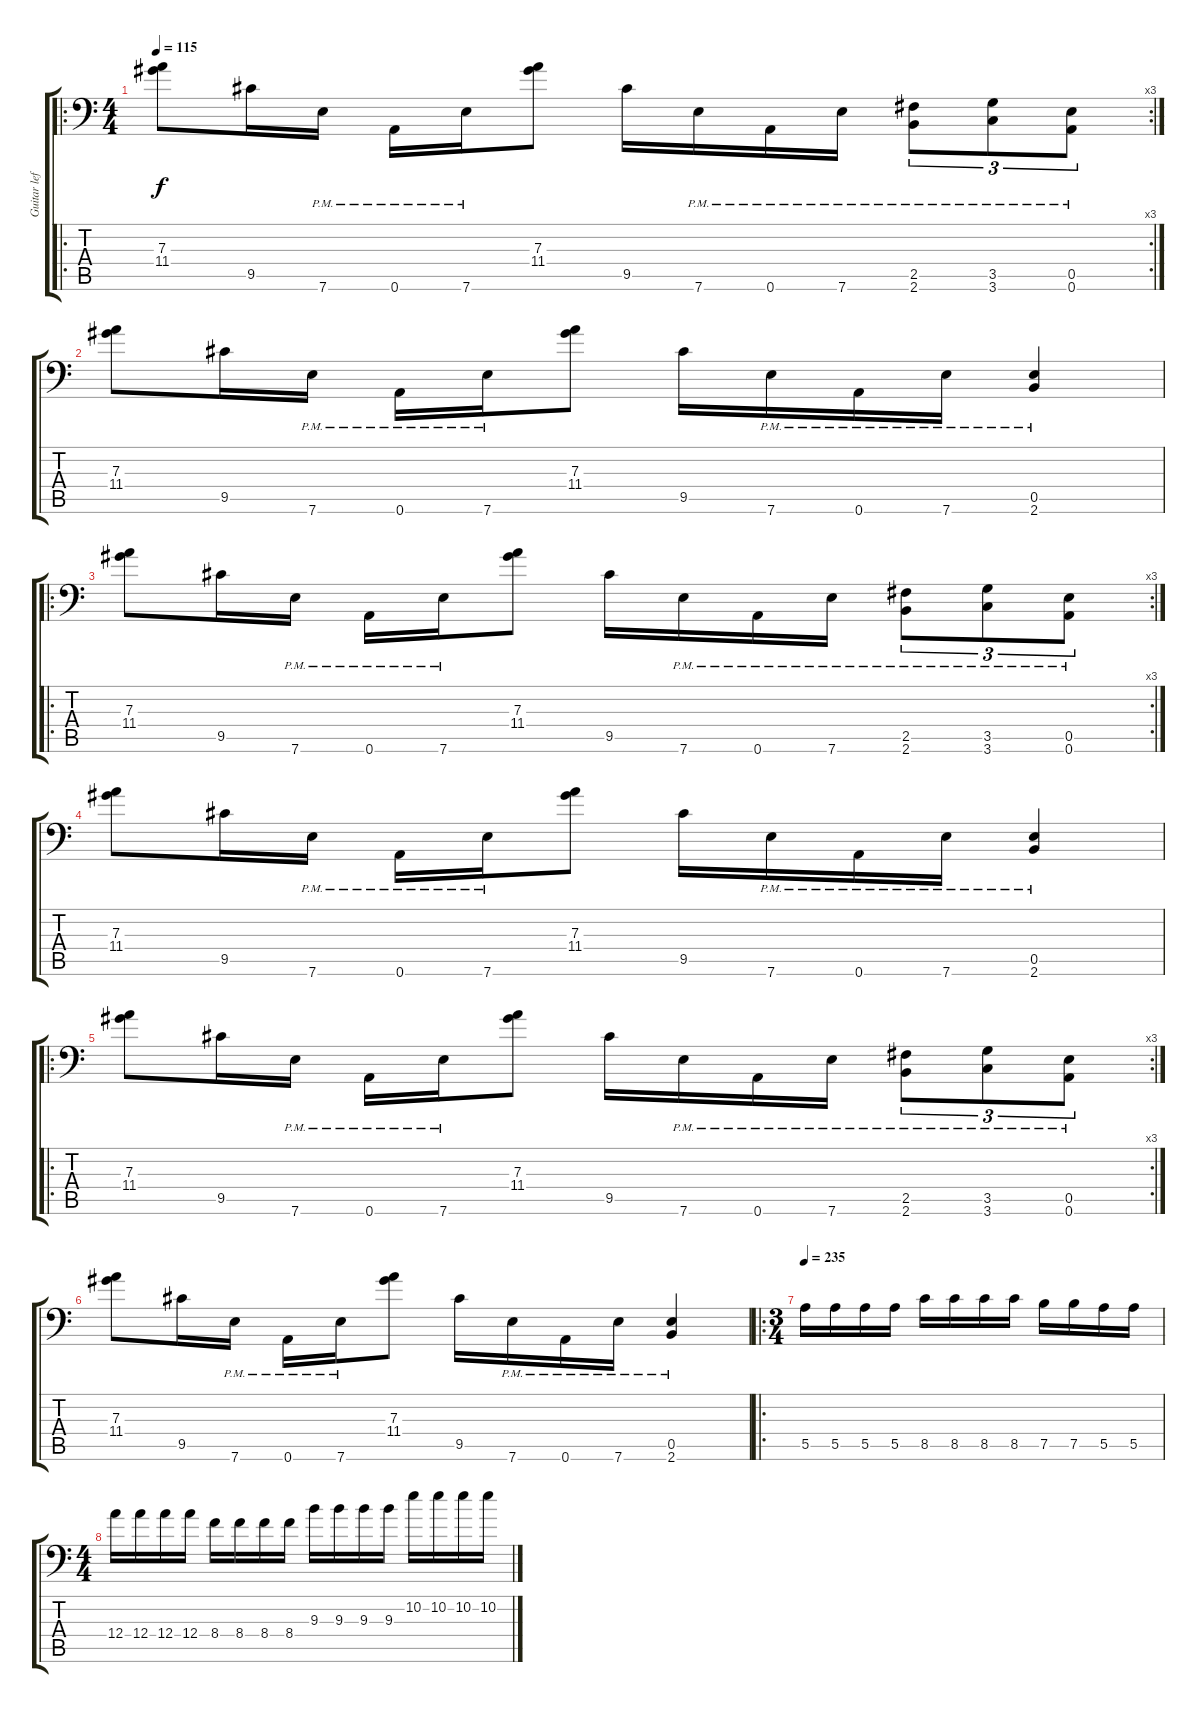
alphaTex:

\track ("Guitar left channel" "Guitar lef") {instrument distortionguitar}
\staff {score tabs}
\tuning (B3 Gb3 D3 A2 E2 A1) {hide}
\ro
\rc 3
\ts (4 4)
\tempo 115
\clef f4
\ks c
(7.3 11.4).8{dy f} 9.5.16 7.6{pm}.16 0.6{pm}.16 7.6{pm}.16 (7.3 11.4).8 9.5.16 7.6{pm}.16 0.6{pm}.16 7.6{pm}.16 (2.5 2.6{pm}).8{tu (3 2)} (3.5 3.6{pm}).8{tu (3 2)} (0.5 0.6{pm}).8{tu (3 2)} |
(7.3 11.4).8 9.5.16 7.6{pm}.16 0.6{pm}.16 7.6{pm}.16 (7.3 11.4).8 9.5.16 7.6{pm}.16 0.6{pm}.16 7.6{pm}.16 (0.5 2.6{pm}).4 |
\ro
\rc 3
(7.3 11.4).8 9.5.16 7.6{pm}.16 0.6{pm}.16 7.6{pm}.16 (7.3 11.4).8 9.5.16 7.6{pm}.16 0.6{pm}.16 7.6{pm}.16 (2.5 2.6{pm}).8{tu (3 2)} (3.5 3.6{pm}).8{tu (3 2)} (0.5 0.6{pm}).8{tu (3 2)} |
(7.3 11.4).8 9.5.16 7.6{pm}.16 0.6{pm}.16 7.6{pm}.16 (7.3 11.4).8 9.5.16 7.6{pm}.16 0.6{pm}.16 7.6{pm}.16 (0.5 2.6{pm}).4 |
\ro
\rc 3
(7.3 11.4).8 9.5.16 7.6{pm}.16 0.6{pm}.16 7.6{pm}.16 (7.3 11.4).8 9.5.16 7.6{pm}.16 0.6{pm}.16 7.6{pm}.16 (2.5 2.6{pm}).8{tu (3 2)} (3.5 3.6{pm}).8{tu (3 2)} (0.5 0.6{pm}).8{tu (3 2)} |
(7.3 11.4).8 9.5.16 7.6{pm}.16 0.6{pm}.16 7.6{pm}.16 (7.3 11.4).8 9.5.16 7.6{pm}.16 0.6{pm}.16 7.6{pm}.16 (0.5 2.6{pm}).4 |
\ro
\ts (3 4)
\tempo 235
5.5.16 5.5.16 5.5.16 5.5.16 8.5.16 8.5.16 8.5.16 8.5.16 7.5.16 7.5.16 5.5.16 5.5.16 |
\ts (4 4)
12.4.16 12.4.16 12.4.16 12.4.16 8.4.16 8.4.16 8.4.16 8.4.16 9.3.16 9.3.16 9.3.16 9.3.16 10.2.16 10.2.16 10.2.16 10.2.16
